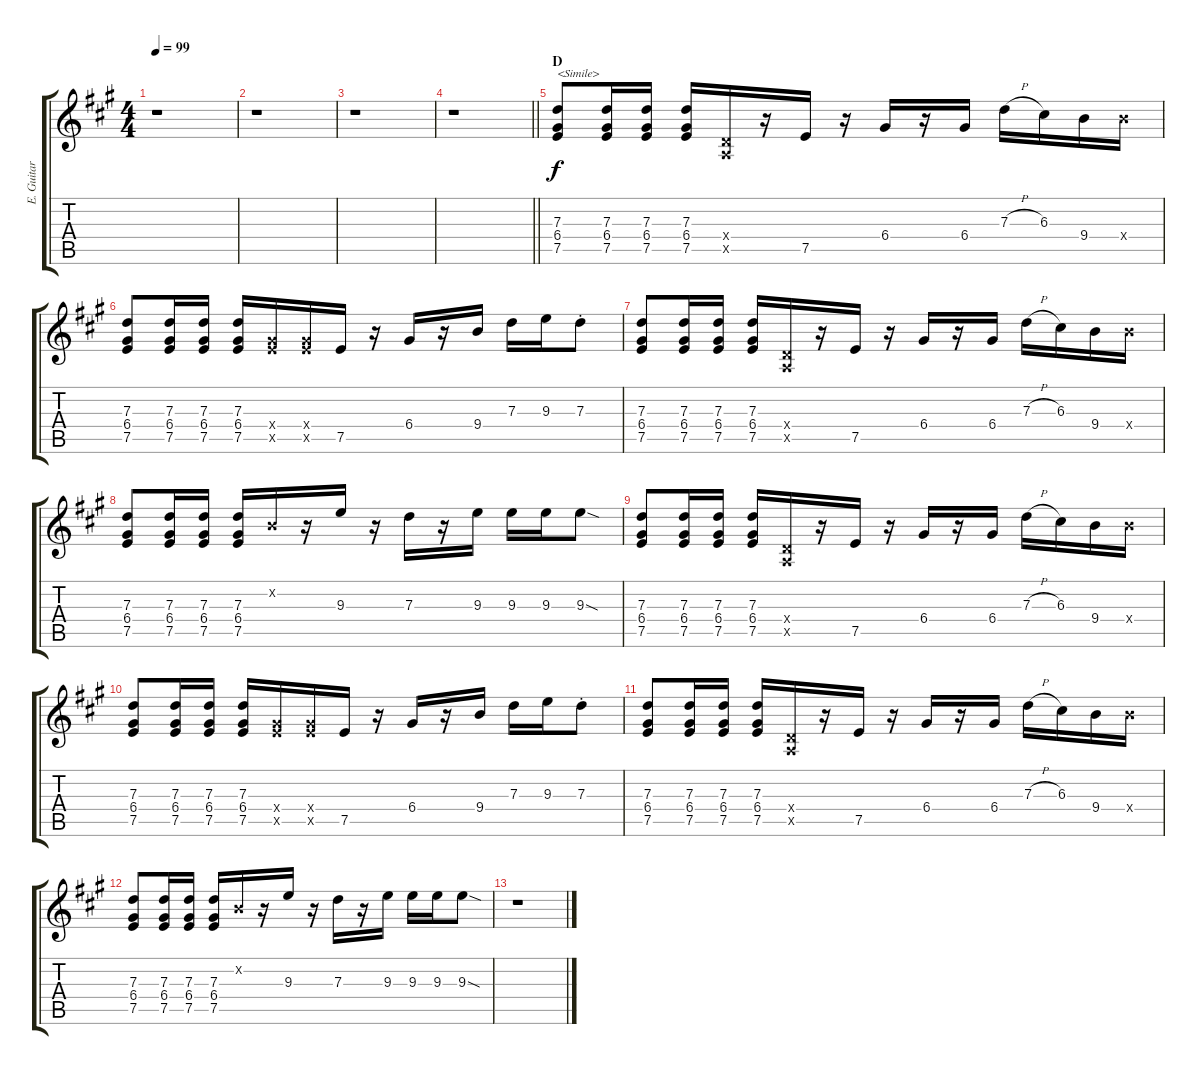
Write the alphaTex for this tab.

\track ("E. Guitar II" "E. Guitar ") {instrument electricguitarjazz}
\staff {score tabs}
\tuning (E4 B3 G3 D3 A2 E2) {hide}
\ts (4 4)
\tempo 99
\clef g2
\ks a
r.1{dy f} |
r.1 |
r.1 |
\barLineRight lightlight
r.1 |
\section ("" "D")
(7.3 6.4 7.5).8{txt "<Simile>"} (7.3 6.4 7.5).16 (7.3 6.4 7.5).16 (7.3 6.4 7.5).16 (0.4{x} 0.5{x}).16 r.16 7.5.16 r.16 6.4.16 r.16 6.4.16 7.3{h}.16 6.3.16 9.4.16 9.4{x}.16 |
(7.3 6.4 7.5).8 (7.3 6.4 7.5).16 (7.3 6.4 7.5).16 (7.3 6.4 7.5).16 (6.4{x} 7.5{x}).16 (6.4{x} 7.5{x}).16 7.5.16 r.16 6.4.16 r.16 9.4.16 7.3.16 9.3.16 7.3{st}.8 |
(7.3 6.4 7.5).8 (7.3 6.4 7.5).16 (7.3 6.4 7.5).16 (7.3 6.4 7.5).16 (0.4{x} 0.5{x}).16 r.16 7.5.16 r.16 6.4.16 r.16 6.4.16 7.3{h}.16 6.3.16 9.4.16 9.4{x}.16 |
(7.3 6.4 7.5).8 (7.3 6.4 7.5).16 (7.3 6.4 7.5).16 (7.3 6.4 7.5).16 0.2{x}.16 r.16 9.3.16 r.16 7.3.16 r.16 9.3.16 9.3.16 9.3.16 9.3{sod}.8 |
(7.3 6.4 7.5).8 (7.3 6.4 7.5).16 (7.3 6.4 7.5).16 (7.3 6.4 7.5).16 (0.4{x} 0.5{x}).16 r.16 7.5.16 r.16 6.4.16 r.16 6.4.16 7.3{h}.16 6.3.16 9.4.16 9.4{x}.16 |
(7.3 6.4 7.5).8 (7.3 6.4 7.5).16 (7.3 6.4 7.5).16 (7.3 6.4 7.5).16 (6.4{x} 7.5{x}).16 (6.4{x} 7.5{x}).16 7.5.16 r.16 6.4.16 r.16 9.4.16 7.3.16 9.3.16 7.3{st}.8 |
(7.3 6.4 7.5).8 (7.3 6.4 7.5).16 (7.3 6.4 7.5).16 (7.3 6.4 7.5).16 (0.4{x} 0.5{x}).16 r.16 7.5.16 r.16 6.4.16 r.16 6.4.16 7.3{h}.16 6.3.16 9.4.16 9.4{x}.16 |
(7.3 6.4 7.5).8 (7.3 6.4 7.5).16 (7.3 6.4 7.5).16 (7.3 6.4 7.5).16 0.2{x}.16 r.16 9.3.16 r.16 7.3.16 r.16 9.3.16 9.3.16 9.3.16 9.3{sod}.8 |
r.1
